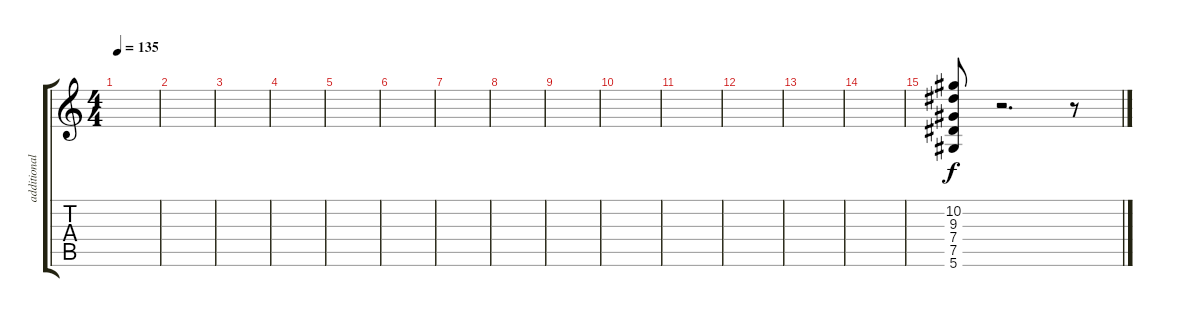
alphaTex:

\track ("additional guitars" "additional") {instrument overdrivenguitar}
\staff {score tabs}
\tuning (Eb4 Bb3 Gb3 Db3 Ab2 Eb2) {hide}
\ts (4 4)
\tempo 135
\clef g2
\ks c
|
|
|
|
|
|
|
|
|
|
|
|
|
|
(10.2 9.3 7.4 7.5 5.6).8 r.2{d} r.8
